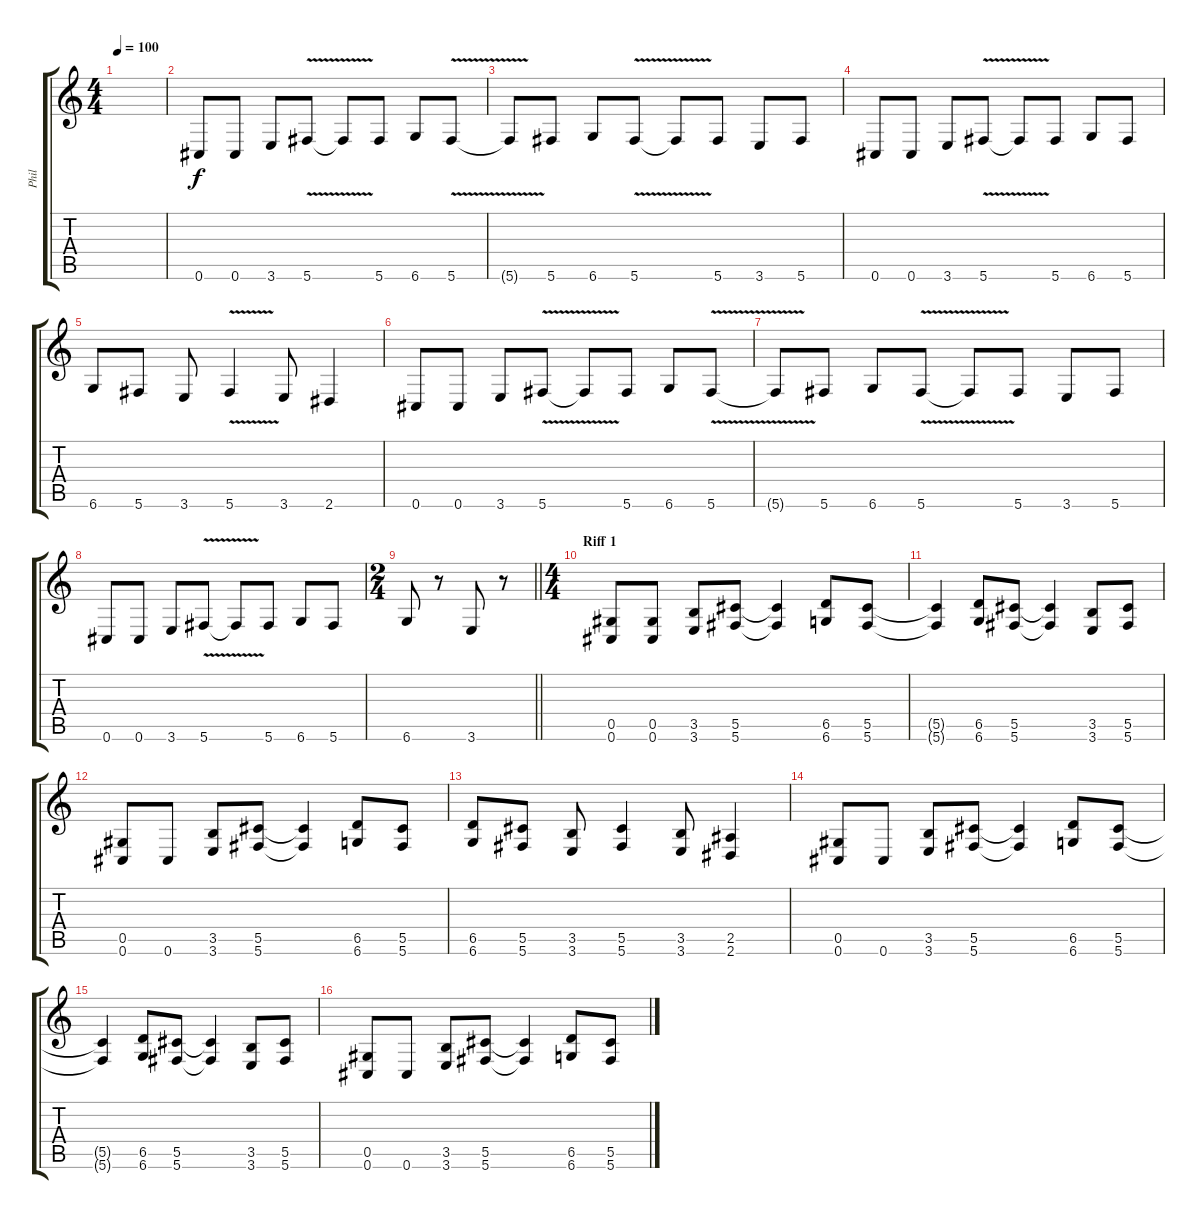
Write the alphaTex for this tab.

\track ("Phil" "Phil") {instrument distortionguitar}
\staff {score tabs}
\tuning (Eb4 Bb3 Gb3 Db3 Ab2 Db2) {hide}
\ts (4 4)
\tempo 100
\clef g2
\ks c
|
0.6.8{instrument acousticguitarsteel} 0.6.8 3.6.8 5.6{v}.8 5.6{t}.8 5.6.8 6.6.8 5.6{v}.8 |
5.6{t}.8 5.6.8 6.6.8 5.6{v}.8 5.6{t}.8 5.6.8 3.6.8 5.6.8 |
0.6.8{instrument acousticguitarsteel} 0.6.8 3.6.8 5.6{v}.8 5.6{t}.8 5.6.8 6.6.8 5.6.8 |
6.6.8 5.6.8 3.6.8 5.6{v}.4 3.6.8 2.6.4 |
0.6.8{instrument acousticguitarsteel} 0.6.8 3.6.8 5.6{v}.8 5.6{t}.8 5.6.8 6.6.8 5.6{v}.8 |
5.6{t}.8 5.6.8 6.6.8 5.6{v}.8 5.6{t}.8 5.6.8 3.6.8 5.6.8 |
0.6.8{volume 4 instrument acousticguitarsteel} 0.6.8 3.6.8 5.6{v}.8 5.6{t}.8 5.6.8 6.6.8 5.6.8 |
\ts (2 4)
\barLineRight lightlight
6.6.8 r.8 3.6.8 r.8 |
\ts (4 4)
\section ("" "Riff 1")
(0.5 0.6).8{volume 13 instrument distortionguitar} (0.5 0.6).8 (3.5 3.6).8 (5.5 5.6).8 (5.5{t} 5.6{t}).4 (6.5 6.6).8 (5.5 5.6).8 |
(5.5{t} 5.6{t}).4 (6.5 6.6).8 (5.5 5.6).8 (5.5{t} 5.6{t}).4 (3.5 3.6).8 (5.5 5.6).8 |
(0.5 0.6).8 0.6.8 (3.5 3.6).8 (5.5 5.6).8 (5.5{t} 5.6{t}).4 (6.5 6.6).8 (5.5 5.6).8 |
(6.5 6.6).8 (5.5 5.6).8 (3.5 3.6).8 (5.5 5.6).4 (3.5 3.6).8 (2.5 2.6).4 |
(0.5 0.6).8 0.6.8 (3.5 3.6).8 (5.5 5.6).8 (5.5{t} 5.6{t}).4 (6.5 6.6).8 (5.5 5.6).8 |
(5.5{t} 5.6{t}).4 (6.5 6.6).8 (5.5 5.6).8 (5.5{t} 5.6{t}).4 (3.5 3.6).8 (5.5 5.6).8 |
(0.5 0.6).8 0.6.8 (3.5 3.6).8 (5.5 5.6).8 (5.5{t} 5.6{t}).4 (6.5 6.6).8 (5.5 5.6).8
